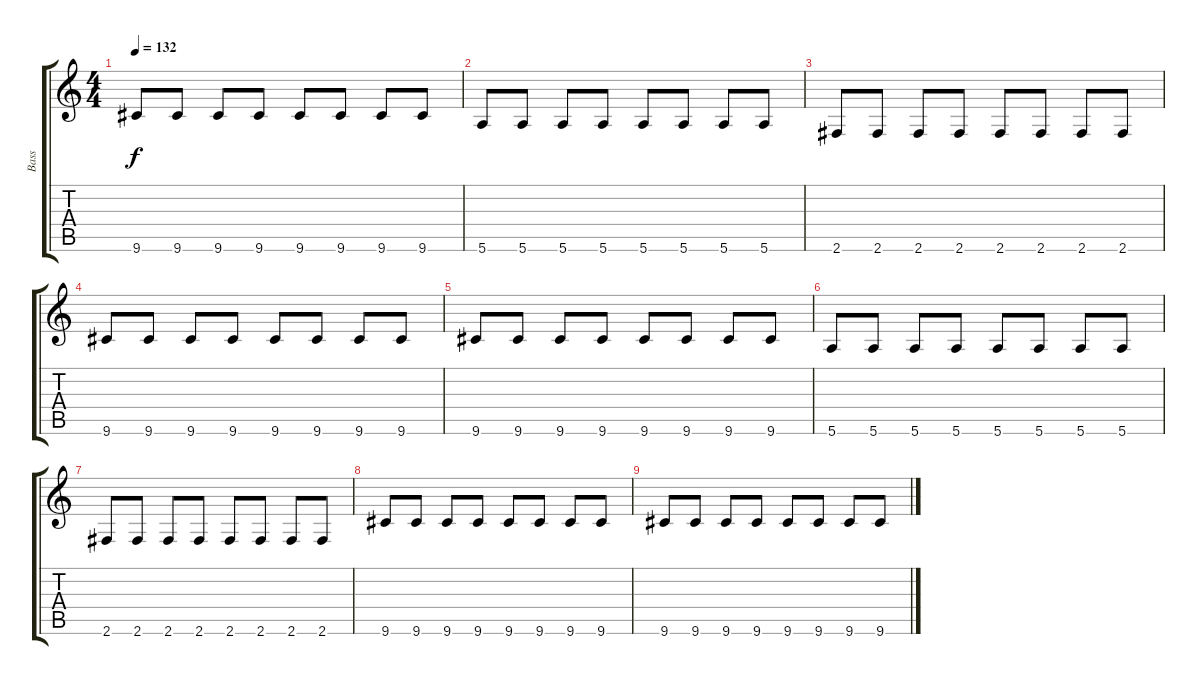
\track ("Bass" "Bass") {instrument acousticguitarsteel}
\staff {score tabs}
\tuning (E4 B3 G3 D3 A2 E2) {hide}
\ts (4 4)
\tempo 132
\clef g2
\ks c
9.6.8{dy f} 9.6.8 9.6.8 9.6.8 9.6.8 9.6.8 9.6.8 9.6.8 |
5.6.8 5.6.8 5.6.8 5.6.8 5.6.8 5.6.8 5.6.8 5.6.8 |
2.6.8 2.6.8 2.6.8 2.6.8 2.6.8 2.6.8 2.6.8 2.6.8 |
9.6.8 9.6.8 9.6.8 9.6.8 9.6.8 9.6.8 9.6.8 9.6.8 |
9.6.8 9.6.8 9.6.8 9.6.8 9.6.8 9.6.8 9.6.8 9.6.8 |
5.6.8 5.6.8 5.6.8 5.6.8 5.6.8 5.6.8 5.6.8 5.6.8 |
2.6.8 2.6.8 2.6.8 2.6.8 2.6.8 2.6.8 2.6.8 2.6.8 |
9.6.8 9.6.8 9.6.8 9.6.8 9.6.8 9.6.8 9.6.8 9.6.8 |
9.6.8 9.6.8 9.6.8 9.6.8 9.6.8 9.6.8 9.6.8 9.6.8
